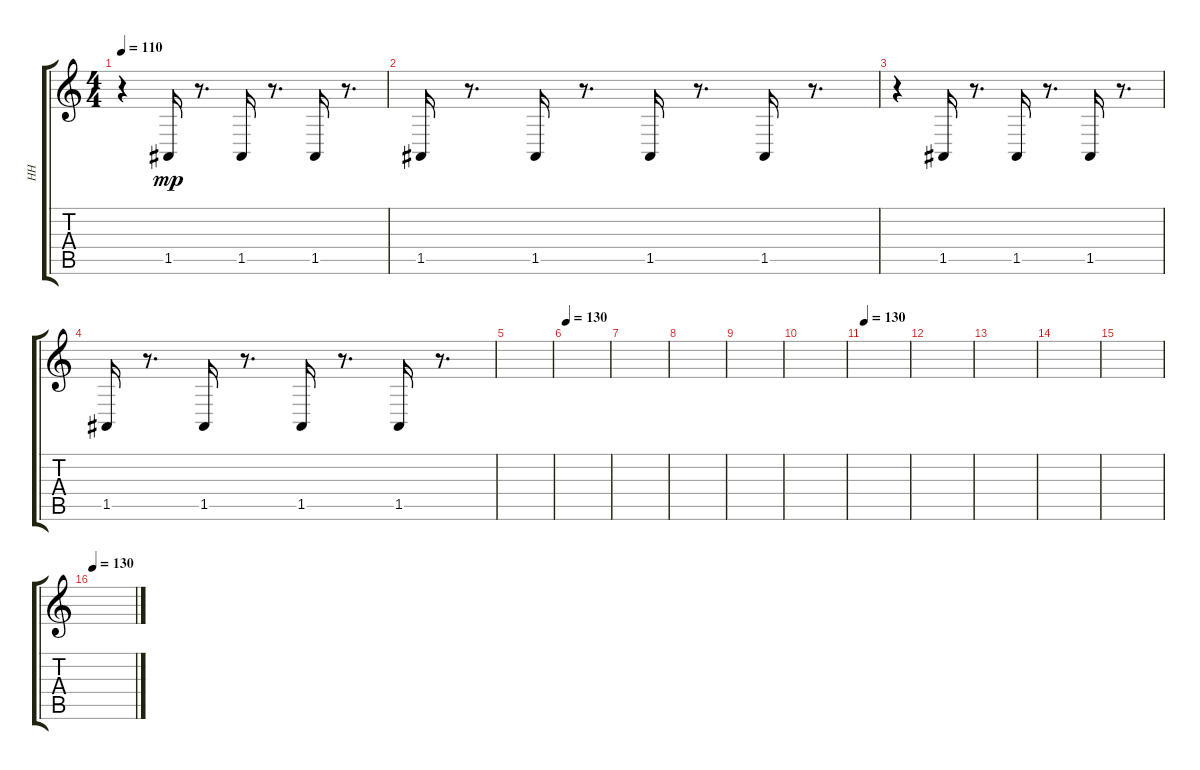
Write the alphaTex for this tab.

\track ("HH" "HH") {instrument acousticgrandpiano}
\staff {score tabs}
\tuning (E4 B3 G3 D3 A2 E2) {hide}
\ts (4 4)
\tempo 110
\clef g2
\ks c
r.4{dy mf} 1.5.16{dy mp} r.8{d} 1.5.16 r.8{d} 1.5.16 r.8{d} |
1.5.16 r.8{d} 1.5.16 r.8{d} 1.5.16 r.8{d} 1.5.16 r.8{d} |
r.4 1.5.16 r.8{d} 1.5.16 r.8{d} 1.5.16 r.8{d} |
1.5.16 r.8{d} 1.5.16 r.8{d} 1.5.16 r.8{d} 1.5.16 r.8{d} |
|
\tempo 130
|
|
|
|
|
\tempo 130
|
|
|
|
|
\tempo 130
